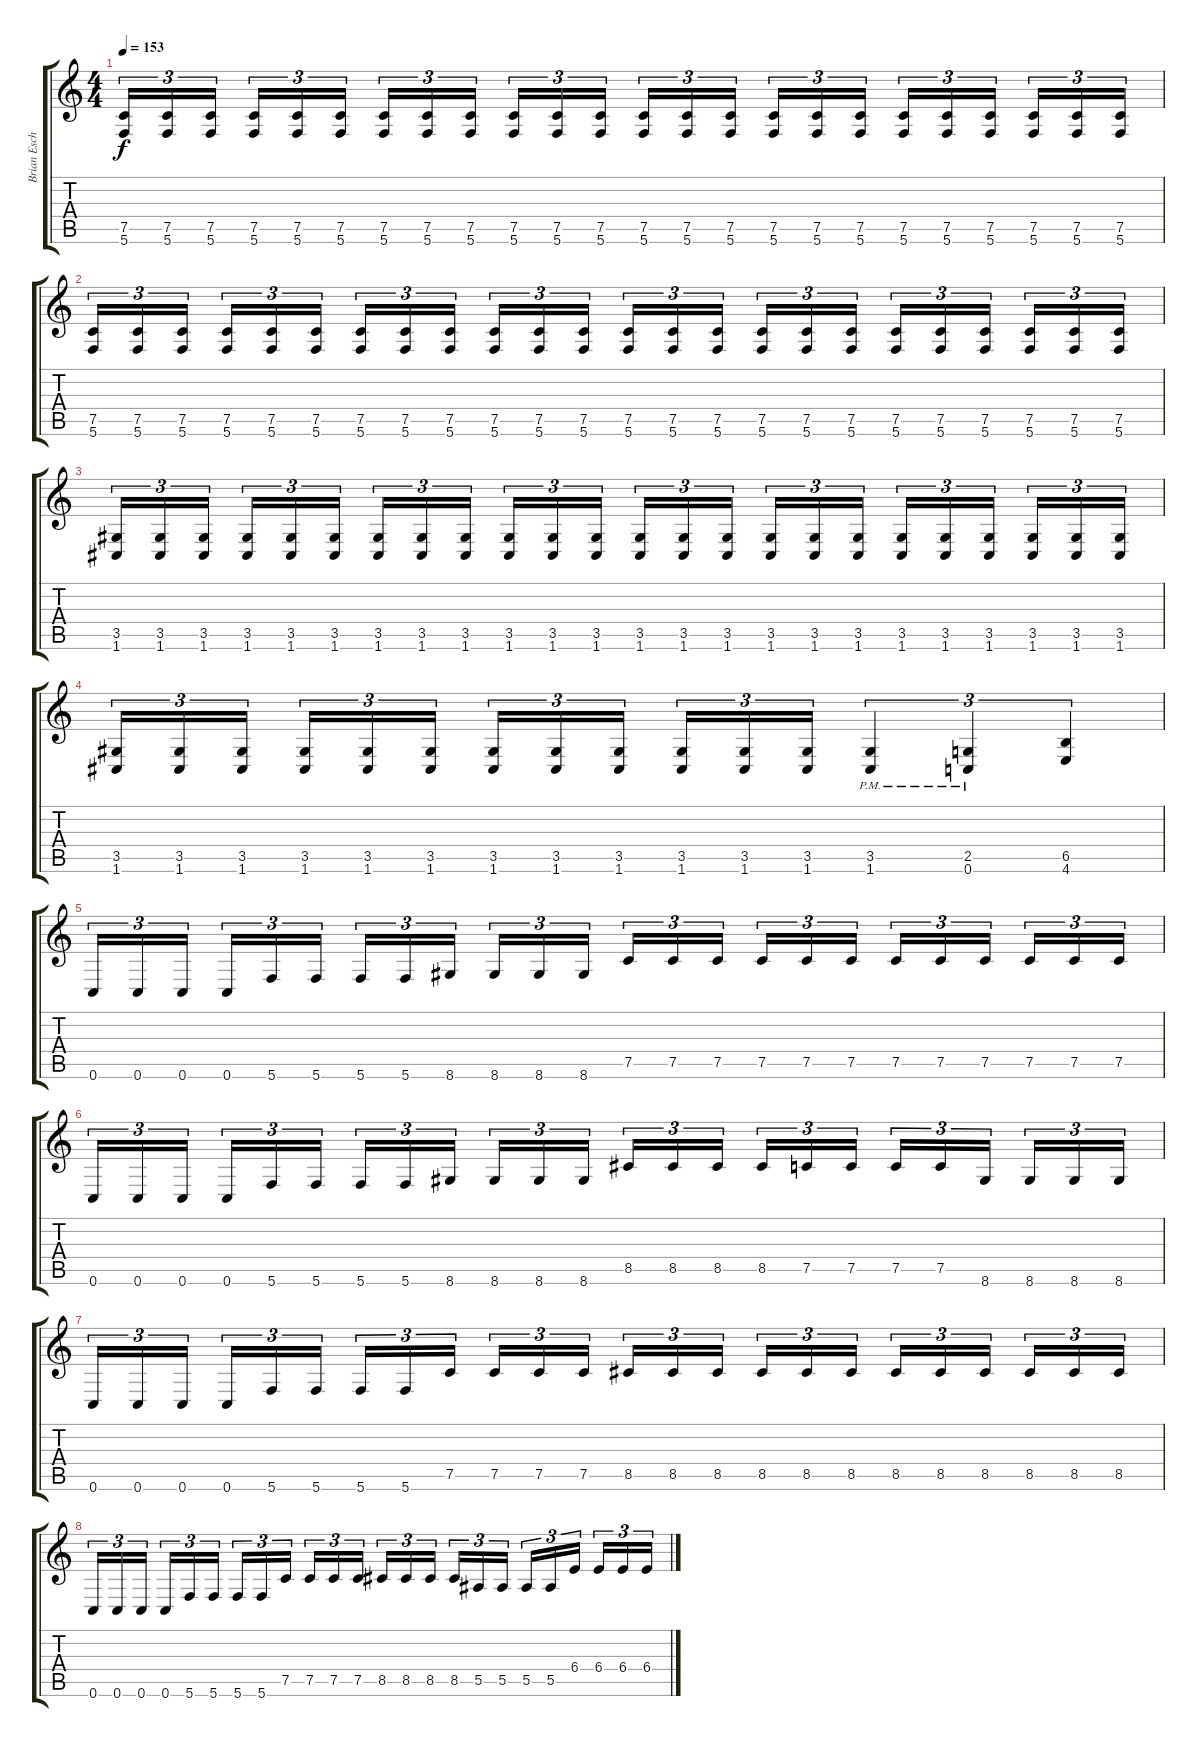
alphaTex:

\track ("Brian Eschbach (Lead Guitar)" "Brian Esch") {instrument distortionguitar}
\staff {score tabs}
\tuning (C4 G3 Eb3 Bb2 F2 C2) {hide}
\ts (4 4)
\tempo 153
\clef g2
\ks c
(7.5 5.6).16{tu (3 2) dy f} (7.5 5.6).16{tu (3 2)} (7.5 5.6).16{tu (3 2)} (7.5 5.6).16{tu (3 2)} (7.5 5.6).16{tu (3 2)} (7.5 5.6).16{tu (3 2)} (7.5 5.6).16{tu (3 2)} (7.5 5.6).16{tu (3 2)} (7.5 5.6).16{tu (3 2)} (7.5 5.6).16{tu (3 2)} (7.5 5.6).16{tu (3 2)} (7.5 5.6).16{tu (3 2)} (7.5 5.6).16{tu (3 2)} (7.5 5.6).16{tu (3 2)} (7.5 5.6).16{tu (3 2)} (7.5 5.6).16{tu (3 2)} (7.5 5.6).16{tu (3 2)} (7.5 5.6).16{tu (3 2)} (7.5 5.6).16{tu (3 2)} (7.5 5.6).16{tu (3 2)} (7.5 5.6).16{tu (3 2)} (7.5 5.6).16{tu (3 2)} (7.5 5.6).16{tu (3 2)} (7.5 5.6).16{tu (3 2)} |
(7.5 5.6).16{tu (3 2)} (7.5 5.6).16{tu (3 2)} (7.5 5.6).16{tu (3 2)} (7.5 5.6).16{tu (3 2)} (7.5 5.6).16{tu (3 2)} (7.5 5.6).16{tu (3 2)} (7.5 5.6).16{tu (3 2)} (7.5 5.6).16{tu (3 2)} (7.5 5.6).16{tu (3 2)} (7.5 5.6).16{tu (3 2)} (7.5 5.6).16{tu (3 2)} (7.5 5.6).16{tu (3 2)} (7.5 5.6).16{tu (3 2)} (7.5 5.6).16{tu (3 2)} (7.5 5.6).16{tu (3 2)} (7.5 5.6).16{tu (3 2)} (7.5 5.6).16{tu (3 2)} (7.5 5.6).16{tu (3 2)} (7.5 5.6).16{tu (3 2)} (7.5 5.6).16{tu (3 2)} (7.5 5.6).16{tu (3 2)} (7.5 5.6).16{tu (3 2)} (7.5 5.6).16{tu (3 2)} (7.5 5.6).16{tu (3 2)} |
(3.5 1.6).16{tu (3 2)} (3.5 1.6).16{tu (3 2)} (3.5 1.6).16{tu (3 2)} (3.5 1.6).16{tu (3 2)} (3.5 1.6).16{tu (3 2)} (3.5 1.6).16{tu (3 2)} (3.5 1.6).16{tu (3 2)} (3.5 1.6).16{tu (3 2)} (3.5 1.6).16{tu (3 2)} (3.5 1.6).16{tu (3 2)} (3.5 1.6).16{tu (3 2)} (3.5 1.6).16{tu (3 2)} (3.5 1.6).16{tu (3 2)} (3.5 1.6).16{tu (3 2)} (3.5 1.6).16{tu (3 2)} (3.5 1.6).16{tu (3 2)} (3.5 1.6).16{tu (3 2)} (3.5 1.6).16{tu (3 2)} (3.5 1.6).16{tu (3 2)} (3.5 1.6).16{tu (3 2)} (3.5 1.6).16{tu (3 2)} (3.5 1.6).16{tu (3 2)} (3.5 1.6).16{tu (3 2)} (3.5 1.6).16{tu (3 2)} |
(3.5 1.6).16{tu (3 2)} (3.5 1.6).16{tu (3 2)} (3.5 1.6).16{tu (3 2)} (3.5 1.6).16{tu (3 2)} (3.5 1.6).16{tu (3 2)} (3.5 1.6).16{tu (3 2)} (3.5 1.6).16{tu (3 2)} (3.5 1.6).16{tu (3 2)} (3.5 1.6).16{tu (3 2)} (3.5 1.6).16{tu (3 2)} (3.5 1.6).16{tu (3 2)} (3.5 1.6).16{tu (3 2)} (3.5{pm} 1.6{pm}).4{tu (3 2)} (2.5{pm} 0.6{pm}).4{tu (3 2)} (6.5 4.6).4{tu (3 2)} |
0.6.16{tu (3 2)} 0.6.16{tu (3 2)} 0.6.16{tu (3 2)} 0.6.16{tu (3 2)} 5.6.16{tu (3 2)} 5.6.16{tu (3 2)} 5.6.16{tu (3 2)} 5.6.16{tu (3 2)} 8.6.16{tu (3 2)} 8.6.16{tu (3 2)} 8.6.16{tu (3 2)} 8.6.16{tu (3 2)} 7.5.16{tu (3 2)} 7.5.16{tu (3 2)} 7.5.16{tu (3 2)} 7.5.16{tu (3 2)} 7.5.16{tu (3 2)} 7.5.16{tu (3 2)} 7.5.16{tu (3 2)} 7.5.16{tu (3 2)} 7.5.16{tu (3 2)} 7.5.16{tu (3 2)} 7.5.16{tu (3 2)} 7.5.16{tu (3 2)} |
0.6.16{tu (3 2)} 0.6.16{tu (3 2)} 0.6.16{tu (3 2)} 0.6.16{tu (3 2)} 5.6.16{tu (3 2)} 5.6.16{tu (3 2)} 5.6.16{tu (3 2)} 5.6.16{tu (3 2)} 8.6.16{tu (3 2)} 8.6.16{tu (3 2)} 8.6.16{tu (3 2)} 8.6.16{tu (3 2)} 8.5.16{tu (3 2)} 8.5.16{tu (3 2)} 8.5.16{tu (3 2)} 8.5.16{tu (3 2)} 7.5.16{tu (3 2)} 7.5.16{tu (3 2)} 7.5.16{tu (3 2)} 7.5.16{tu (3 2)} 8.6.16{tu (3 2)} 8.6.16{tu (3 2)} 8.6.16{tu (3 2)} 8.6.16{tu (3 2)} |
0.6.16{tu (3 2)} 0.6.16{tu (3 2)} 0.6.16{tu (3 2)} 0.6.16{tu (3 2)} 5.6.16{tu (3 2)} 5.6.16{tu (3 2)} 5.6.16{tu (3 2)} 5.6.16{tu (3 2)} 7.5.16{tu (3 2)} 7.5.16{tu (3 2)} 7.5.16{tu (3 2)} 7.5.16{tu (3 2)} 8.5.16{tu (3 2)} 8.5.16{tu (3 2)} 8.5.16{tu (3 2)} 8.5.16{tu (3 2)} 8.5.16{tu (3 2)} 8.5.16{tu (3 2)} 8.5.16{tu (3 2)} 8.5.16{tu (3 2)} 8.5.16{tu (3 2)} 8.5.16{tu (3 2)} 8.5.16{tu (3 2)} 8.5.16{tu (3 2)} |
0.6.16{tu (3 2)} 0.6.16{tu (3 2)} 0.6.16{tu (3 2)} 0.6.16{tu (3 2)} 5.6.16{tu (3 2)} 5.6.16{tu (3 2)} 5.6.16{tu (3 2)} 5.6.16{tu (3 2)} 7.5.16{tu (3 2)} 7.5.16{tu (3 2)} 7.5.16{tu (3 2)} 7.5.16{tu (3 2)} 8.5.16{tu (3 2)} 8.5.16{tu (3 2)} 8.5.16{tu (3 2)} 8.5.16{tu (3 2)} 5.5.16{tu (3 2)} 5.5.16{tu (3 2)} 5.5.16{tu (3 2)} 5.5.16{tu (3 2)} 6.4.16{tu (3 2)} 6.4.16{tu (3 2)} 6.4.16{tu (3 2)} 6.4.16{tu (3 2)}
